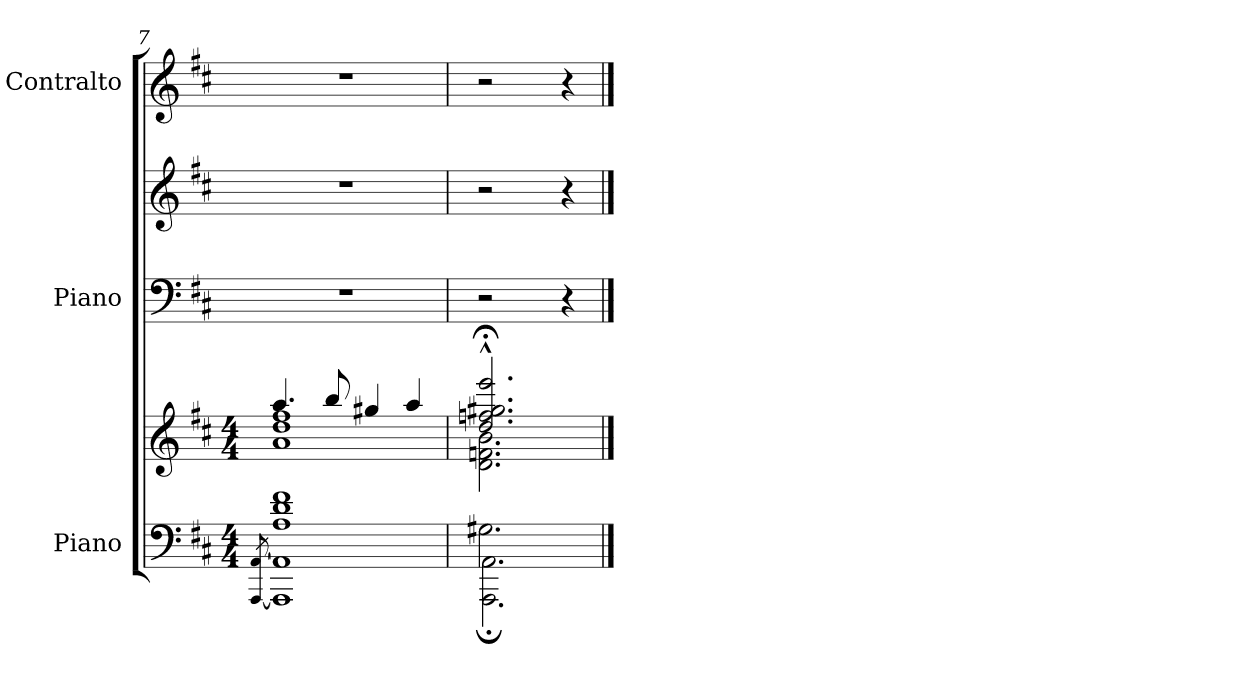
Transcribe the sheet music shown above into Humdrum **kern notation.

**kern	**kern	**kern	**kern	**kern
*part3	*part3	*part2	*part2	*part1
*staff5	*staff4	*staff3	*staff2	*staff1
*I"Piano	*	*I"Piano	*	*I"Contralto
*I'Pno.	*	*I'Pno	*	*
*clefF4	*clefG2	*clefF4	*clefG2	*clefG2
*k[f#c#]	*k[f#c#]	*k[f#c#]	*k[f#c#]	*k[f#c#]
*M4/4	*M4/4	*	*	*
=7	=7	=7	=7	=7
*^	*	*	*	*
.	[<8qAAA/ [<8qAA/	.	.	.	.
*	*	*^	*	*	*
1A 1d 1f#	1AAA] 1AA]	4.aa/	1a 1dd 1ff#	1r	1r	1r
.	.	8bb/	.	.	.	.
.	.	4gg#X/	.	.	.	.
.	.	4aa/	.	.	.	.
=8	=8	=8	=8	=8	=8	=8
*	*	*	*^	*	*	*
2.G#X\	2.AAA\; 2.AA\;	2.dd/;<^^ 2.ffn/;<^^ 2.gg#X/;<^^ 2.eee/;<^^	2.d\ 2.fn\ 2.b\	4ryy	2r	2r	2r
.	.	.	.	2ryy	.	.	.
.	.	.	.	.	4r	4r	4r
*v	*v	*	*	*	*	*	*
*	*v	*v	*v	*	*	*
==	==	==	==	==
*-	*-	*-	*-	*-
